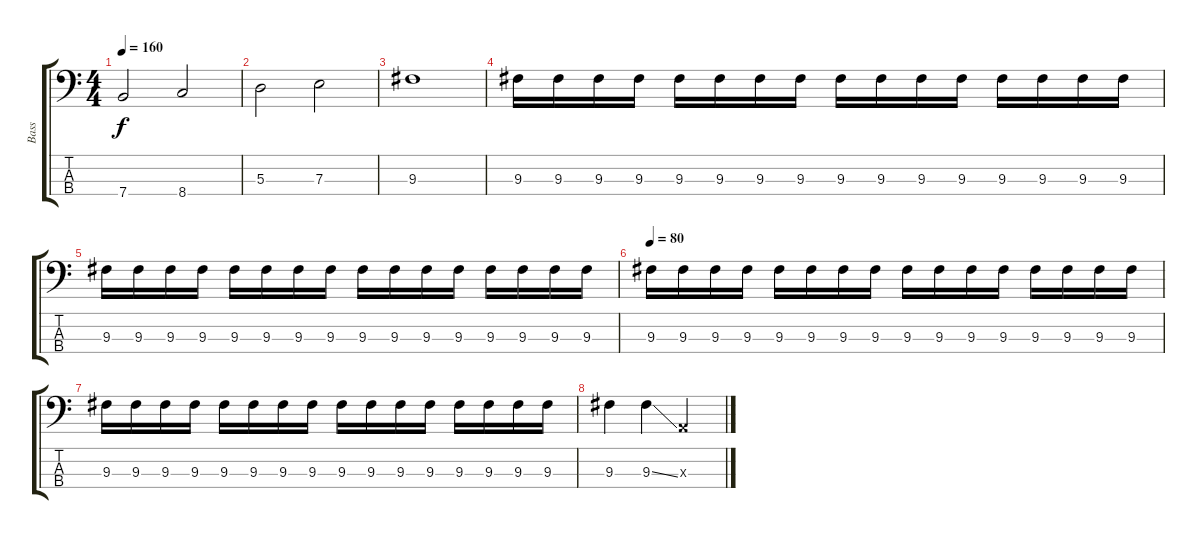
\track ("Bass" "Bass") {instrument electricbasspick}
\staff {score tabs}
\tuning (G2 D2 A1 E1) {hide}
\ts (4 4)
\tempo 160
\clef f4
\ks c
7.4.2{dy f} 8.4.2 |
5.3.2 7.3.2 |
9.3.1 |
9.3.16{volume 10} 9.3.16 9.3.16 9.3.16 9.3.16 9.3.16 9.3.16 9.3.16 9.3.16 9.3.16 9.3.16 9.3.16 9.3.16 9.3.16 9.3.16 9.3.16 |
9.3.16 9.3.16 9.3.16 9.3.16 9.3.16 9.3.16 9.3.16 9.3.16 9.3.16 9.3.16 9.3.16 9.3.16 9.3.16 9.3.16 9.3.16 9.3.16 |
\tempo 80
9.3.16 9.3.16 9.3.16 9.3.16 9.3.16 9.3.16 9.3.16 9.3.16 9.3.16 9.3.16 9.3.16 9.3.16 9.3.16 9.3.16 9.3.16 9.3.16 |
9.3.16 9.3.16 9.3.16 9.3.16 9.3.16 9.3.16 9.3.16 9.3.16 9.3.16 9.3.16 9.3.16 9.3.16 9.3.16 9.3.16 9.3.16 9.3.16 |
9.3.4 9.3{ss}.4 0.3{x}.2
